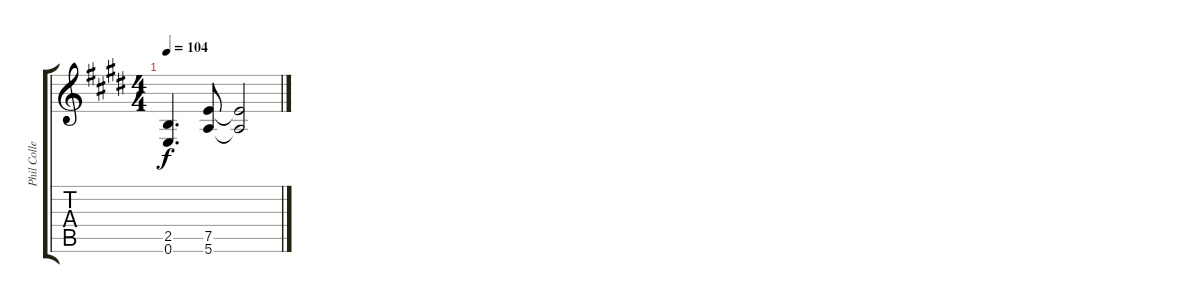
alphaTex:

\track ("Phil Collen" "Phil Colle") {instrument electricguitarclean}
\staff {score tabs}
\tuning (E4 B3 G3 D3 A2 E2) {hide}
\ts (4 4)
\tempo 104
\clef g2
\ks e
(2.5{t} 0.6{t}).4{d dy f} (7.5 5.6).8 (7.5{t} 5.6{t}).2
